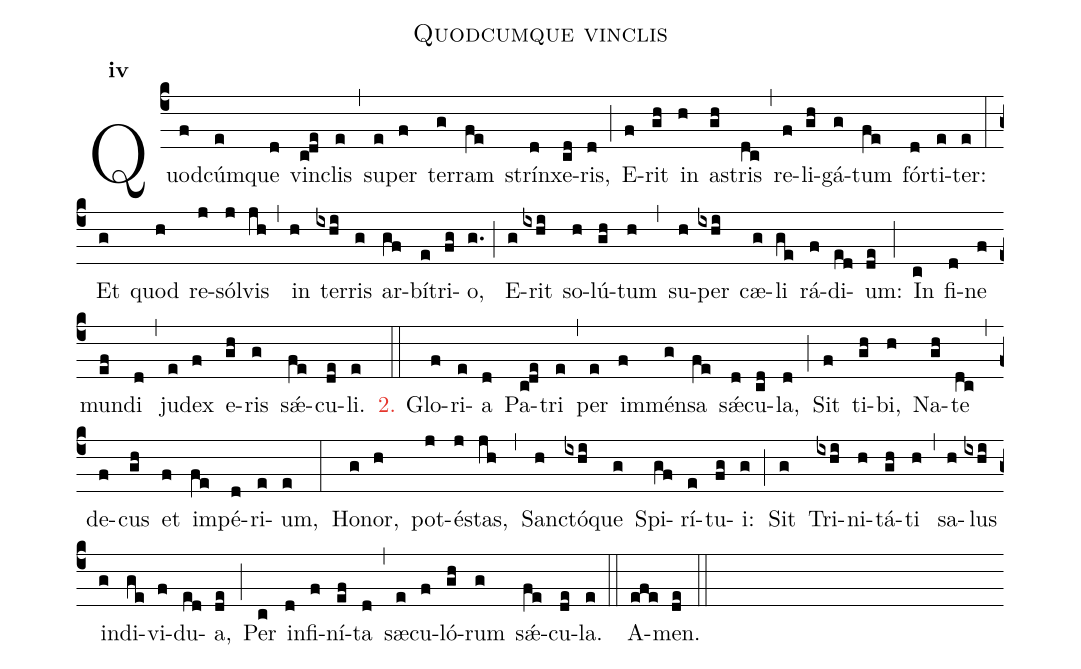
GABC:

name:Quodcumque vinclis;
office-part:hy;
mode:4;
%%
initial-style: 1;
name: Quodcumque vinclis;
mode:4;
office-part: Hymnus;
annotation: Hymn.;
annotation: iv;
nabc-lines:1;
%%
(c4) Quod(f)cúm(e)que(d) vin(c!de)clis(e) (,)
su(e)per(f) ter(g)ram(fe) strín(d)xe(cd)ris,(d) (;)
E(f)rit(gh) in(h) as(gh)tris(dc) (,)
re(f)li(gh)gá(g)tum(fe) fór(d)ti(e)ter:(e) (:)
Et(g) quod(h) re(j)sól(j)vis(jh) (,)
in(h) ter(ixhi)ris(g) ar(gf)bí(e)tri(fg)o,(g.) (;)
E(g)rit(ixhi) so(h)lú(gh)tum(h) (,)
su(h)per(ixhi) cæ(g)li(ge) rá(f)di(ed)um:(de) (;)
In(c) fi(d)ne(f) mun(ef)di(d) (,)
ju(e)dex(f) e(gh)ris(g) sǽ(fe)cu(de)li.(e) (::)

<c>2.</c> Glo(f)ri(e)a(d) Pa(c!de)tri(e) (,)
per(e) im(f)mén(g)sa(fe) sǽ(d)cu(cd)la,(d) (;)
Sit(f) ti(gh)bi,(h) Na(gh)te(dc) (,)
de(f)cus(gh) et(f) im(fe)pé(d)ri(e)um,(e) (:)
Ho(g)nor,(h) pot(j)és(j)tas,(jh) (,)
Sanc(h)tó(ixhi)que(g) Spi(gf)rí(e)tu(fg)i:(g) (;)
Sit(g) Tri(ixhi)ni(h)tá(gh)ti(h) (,)
sa(h)lus(ixhi) in(g)di(ge)vi(f)du(ed)a,(de) (;)
Per(c) in(d)fi(f)ní(ef)ta(d) (,)
sæ(e)cu(f)ló(gh)rum(g) sǽ(fe)cu(de)la.(e) (::)

A(efe)men.(de) (::)
